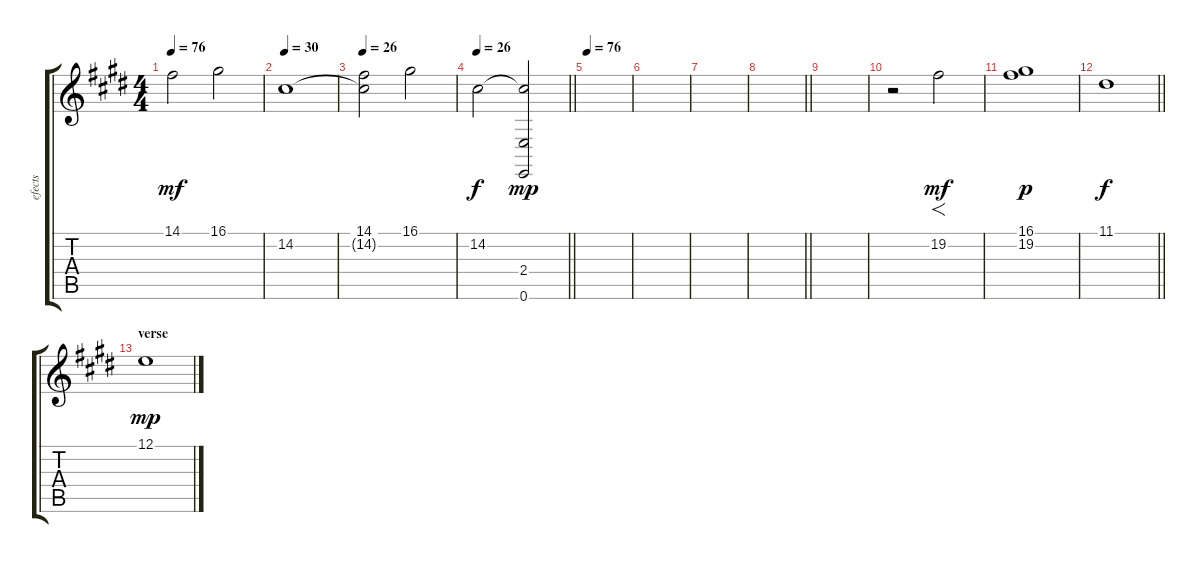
\track ("efects" "efects") {instrument choiraahs}
\staff {score tabs}
\tuning (E4 B3 G3 D3 A2 E2) {hide}
\ts (4 4)
\tempo 76
\tempo 26
\tempo 76
\clef g2
\ks e
14.1.2{dy mf volume 7 balance 13 instrument pad2warm} 16.1.2 |
\tempo 30
14.2.1 |
\tempo 26
(14.1 14.2{t}).2 16.1.2 |
\tempo 26
\barLineRight lightlight
14.2.2{dy f} (14.2{t} 2.4 0.6).2{dy mp} |
\tempo 76
|
|
|
\barLineRight lightlight
|
|
r.2 19.2.2{f dy mf} |
(16.1 19.2).1{dy p} |
\barLineRight lightlight
11.1.1{dy f} |
\section ("" "verse")
12.1.1{dy mp}
